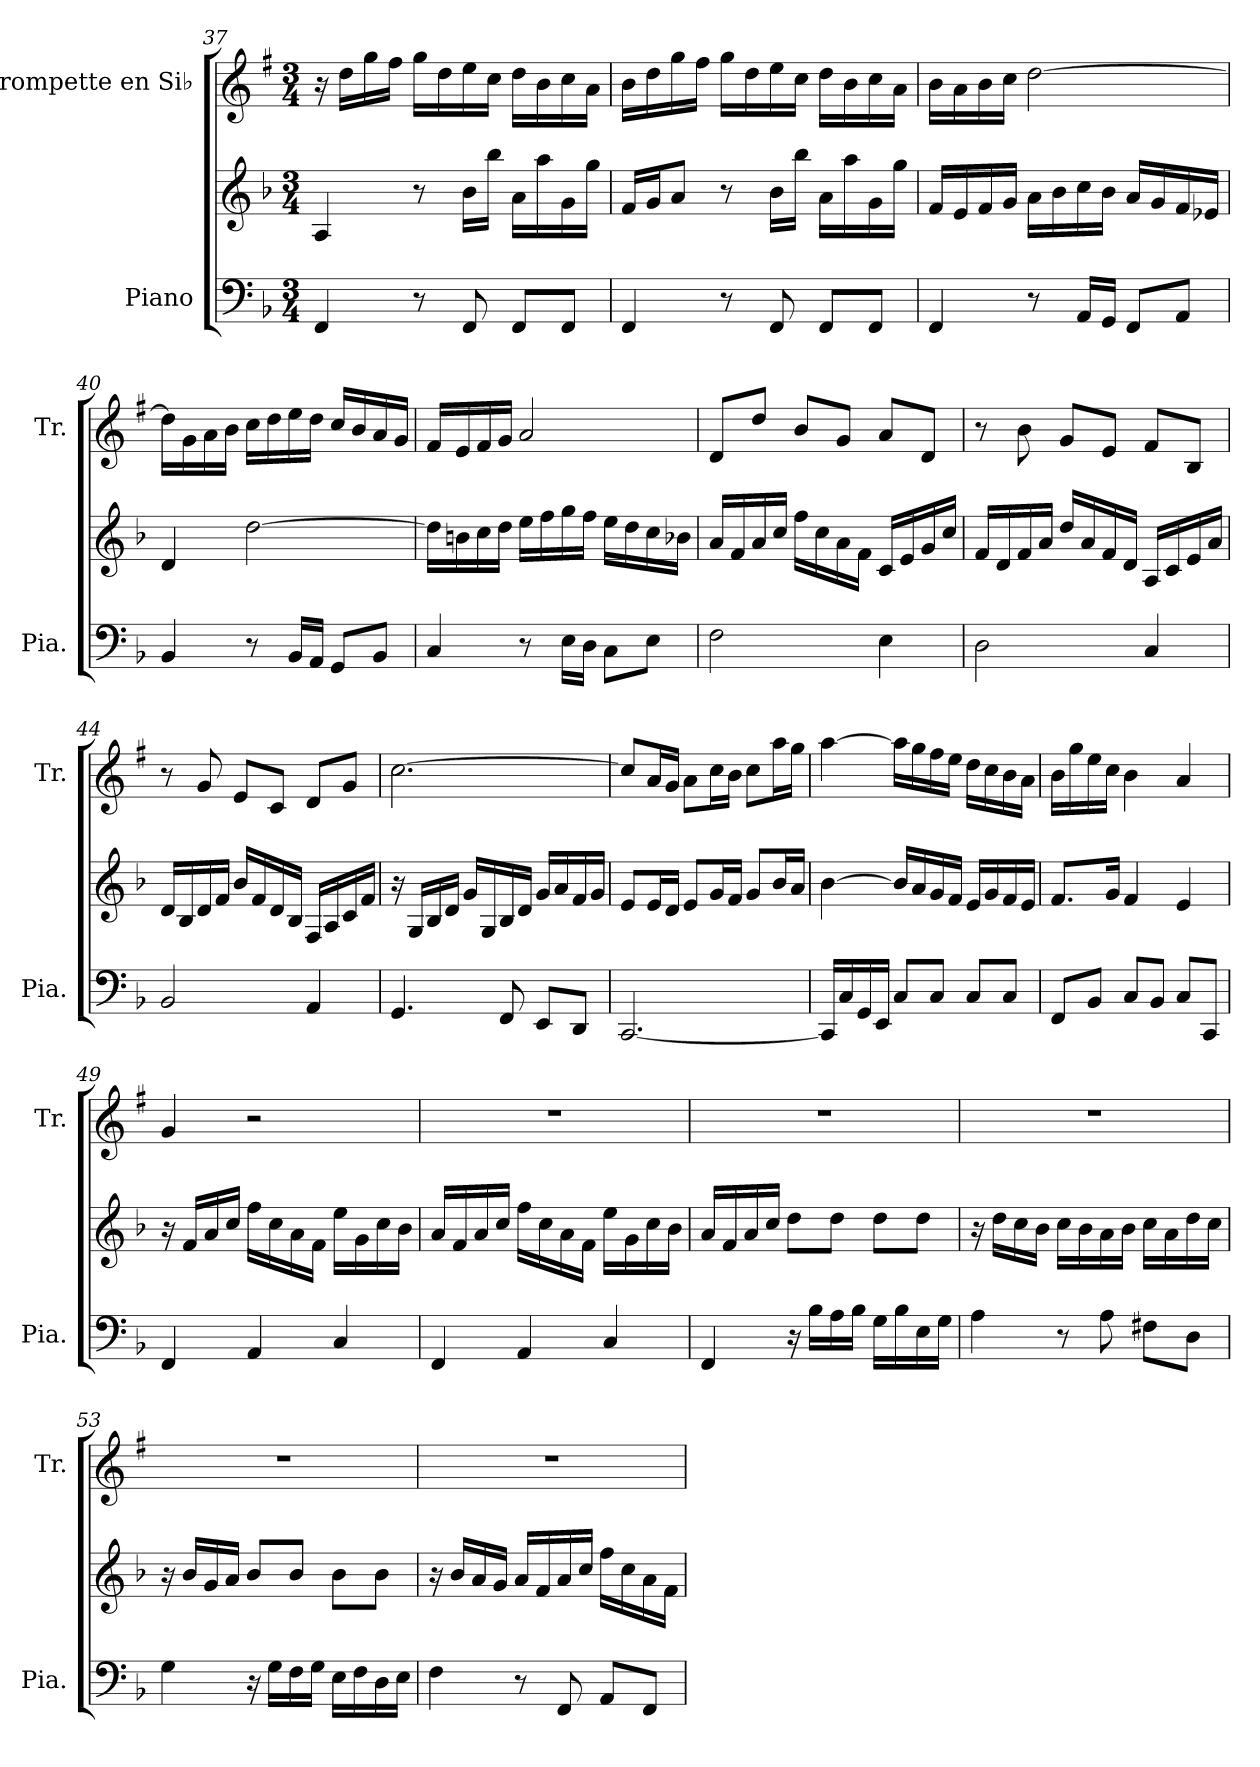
**kern	**kern	**kern
*part2	*part2	*part1
*staff3	*staff2	*staff1
*I"Piano	*	*I"Trompette en Si♭
*I'Pia.	*	*I'Tr.
*clefF4	*clefG2	*clefG2
*	*	*ITrd1c2
*k[b-]	*k[b-]	*k[b-]
*M3/4	*M3/4	*M3/4
=37	=37	=37
4FF/	4A/	16r
.	.	16cc\LL
.	.	16ff\
.	.	16ee\JJ
8r	8r	16ff\LL
.	.	16cc\
8FF/	16b-\LL	16dd\
.	16bb-\JJ	16b-\JJ
8FF/L	16a\LL	16cc\LL
.	16aa\	16a\
8FF/J	16g\	16b-\
.	16gg\JJ	16g\JJ
=38	=38	=38
4FF/	16f/LL	16a\LL
.	16g/J	16cc\
.	8a/J	16ff\
.	.	16ee\JJ
8r	8r	16ff\LL
.	.	16cc\
8FF/	16b-\LL	16dd\
.	16bb-\JJ	16b-\JJ
8FF/L	16a\LL	16cc\LL
.	16aa\	16a\
8FF/J	16g\	16b-\
.	16gg\JJ	16g\JJ
!!LO:PB:g=z
=39	=39	=39
4FF/	16f/LL	16a\LL
.	16e/	16g\
.	16f/	16a\
.	16g/JJ	16b-\JJ
8r	16a\LL	[2cc\
.	16b-\	.
16AA/LL	16cc\	.
16GG/JJ	16b-\JJ	.
8FF/L	16a/LL	.
.	16g/	.
8AA/J	16f/	.
.	16e-X/JJ	.
=40	=40	=40
4BB-/	4d/	16cc\LL]
.	.	16f\
.	.	16g\
.	.	16a\JJ
8r	[2dd\	16b-\LL
.	.	16cc\
16BB-/LL	.	16dd\
16AA/JJ	.	16cc\JJ
8GG/L	.	16b-/LL
.	.	16a/
8BB-/J	.	16g/
.	.	16f/JJ
=41	=41	=41
4C/	16dd\LL]	16e/LL
.	16bn\	16d/
.	16cc\	16e/
.	16dd\JJ	16f/JJ
8r	16ee\LL	2g/
.	16ff\	.
16E\LL	16gg\	.
16D\JJ	16ff\JJ	.
8C\L	16ee\LL	.
.	16dd\	.
8E\J	16cc\	.
.	16b-X\JJ	.
!!LO:LB:g=z
=42	=42	=42
2F\	16a/LL	8c/L
.	16f/	.
.	16a/	8cc/J
.	16cc/JJ	.
.	16ff\LL	8a/L
.	16cc\	.
.	16a\	8f/J
.	16f\JJ	.
4E\	16c/LL	8g/L
.	16e/	.
.	16g/	8c/J
.	16cc/JJ	.
=43	=43	=43
2D\	16f/LL	8r
.	16d/	.
.	16f/	8a\
.	16a/JJ	.
.	16dd/LL	8f/L
.	16a/	.
.	16f/	8d/J
.	16d/JJ	.
4C/	16A/LL	8e/L
.	16c/	.
.	16e/	8A/J
.	16a/JJ	.
=44	=44	=44
2BB-/	16d/LL	8r
.	16B-/	.
.	16d/	8f/
.	16f/JJ	.
.	16b-/LL	8d/L
.	16f/	.
.	16d/	8B-/J
.	16B-/JJ	.
4AA/	16F/LL	8c/L
.	16A/	.
.	16c/	8f/J
.	16f/JJ	.
!!LO:LB:g=z
=45	=45	=45
4.GG/	16r	[2.b-\
.	16G/LL	.
.	16B-/	.
.	16d/JJ	.
.	16g/LL	.
.	16G/	.
8FF/	16B-/	.
.	16d/JJ	.
8EE/L	16g/LL	.
.	16a/	.
8DD/J	16f/	.
.	16g/JJ	.
=46	=46	=46
[2.CC/	8e/L	8b-/L]
.	16e/L	16g/L
.	16d/JJ	16f/JJ
.	8e/L	8g\L
.	16g/L	16b-\L
.	16f/JJ	16a\JJ
.	8g/L	8b-\L
.	16b-/L	16gg\L
.	16a/JJ	16ff\JJ
=47	=47	=47
16CC/LL]	[4b-\	[4gg\
16C/	.	.
16GG/	.	.
16EE/JJ	.	.
8C/L	16b-/LL]	16gg\LL]
.	16a/	16ff\
8C/J	16g/	16ee\
.	16f/JJ	16dd\JJ
8C/L	16e/LL	16cc\LL
.	16g/	16b-\
8C/J	16f/	16a\
.	16e/JJ	16g\JJ
=48	=48	=48
8FF/L	8.f/L	16a\LL
.	.	16ff\
8BB-/J	.	16dd\
.	16g/Jk	16b-\JJ
8C/L	4f/	4a\
8BB-/J	.	.
8C/L	4e/	4g/
8CC/J	.	.
!!LO:LB:g=z
=49	=49	=49
4FF/	16r	4f/
.	16f/LL	.
.	16a/	.
.	16cc/JJ	.
4AA/	16ff\LL	2r
.	16cc\	.
.	16a\	.
.	16f\JJ	.
4C/	16ee\LL	.
.	16g\	.
.	16cc\	.
.	16b-\JJ	.
=50	=50	=50
4FF/	16a/LL	2.r
.	16f/	.
.	16a/	.
.	16cc/JJ	.
4AA/	16ff\LL	.
.	16cc\	.
.	16a\	.
.	16f\JJ	.
4C/	16ee\LL	.
.	16g\	.
.	16cc\	.
.	16b-\JJ	.
=51	=51	=51
4FF/	16a/LL	2.r
.	16f/	.
.	16a/	.
.	16cc/JJ	.
16r	8dd\L	.
16B-\LL	.	.
16A\	8dd\J	.
16B-\JJ	.	.
16G\LL	8dd\L	.
16B-\	.	.
16E\	8dd\J	.
16G\JJ	.	.
!!LO:PB:g=z
=52	=52	=52
4A\	16r	2.r
.	16dd\LL	.
.	16cc\	.
.	16b-\JJ	.
8r	16cc\LL	.
.	16b-\	.
8A\	16a\	.
.	16b-\JJ	.
8F#X\L	16cc\LL	.
.	16a\	.
8D\J	16dd\	.
.	16cc\JJ	.
=53	=53	=53
4G\	16r	2.r
.	16b-/LL	.
.	16g/	.
.	16a/JJ	.
16r	8b-/L	.
16G\LL	.	.
16F\	8b-/J	.
16G\JJ	.	.
16E\LL	8b-\L	.
16F\	.	.
16D\	8b-\J	.
16E\JJ	.	.
=54	=54	=54
4F\	16r	2.r
.	16b-/LL	.
.	16a/	.
.	16g/JJ	.
8r	16a/LL	.
.	16f/	.
8FF/	16a/	.
.	16cc/JJ	.
8AA/L	16ff\LL	.
.	16cc\	.
8FF/J	16a\	.
.	16f\JJ	.
=	=	=
*-	*-	*-
